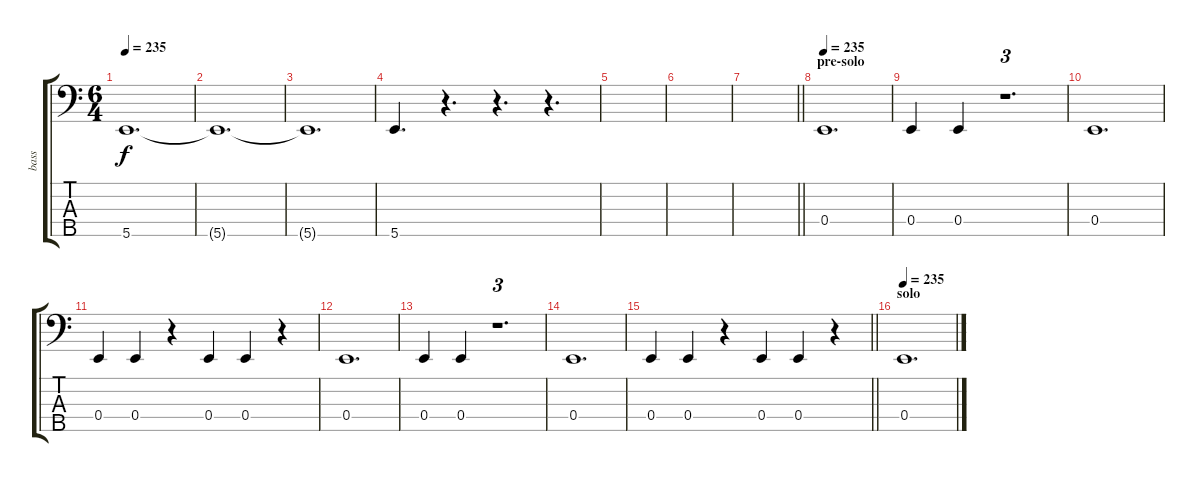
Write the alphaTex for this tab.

\track ("bass" "bass") {instrument electricbassfinger}
\staff {score tabs}
\tuning (G2 D2 A1 E1 B0) {hide}
\ts (6 4)
\tempo 235
\clef f4
\ks c
5.5{t}.1{d dy f} |
5.5{t}.1{d} |
5.5{t}.1{d} |
5.5.4{d} r.4{d} r.4{d} r.4{d} |
|
|
\barLineRight lightlight
|
\section ("" "pre-solo")
\tempo 235
0.4.1{d} |
0.4.4 0.4.4 r.1{d tu (3 2)} |
0.4.1{d} |
0.4.4 0.4.4 r.4 0.4.4 0.4.4 r.4 |
0.4.1{d} |
0.4.4 0.4.4 r.1{d tu (3 2)} |
0.4.1{d} |
\barLineRight lightlight
0.4.4 0.4.4 r.4 0.4.4 0.4.4 r.4 |
\section ("" "solo")
\tempo 235
0.4.1{d}
